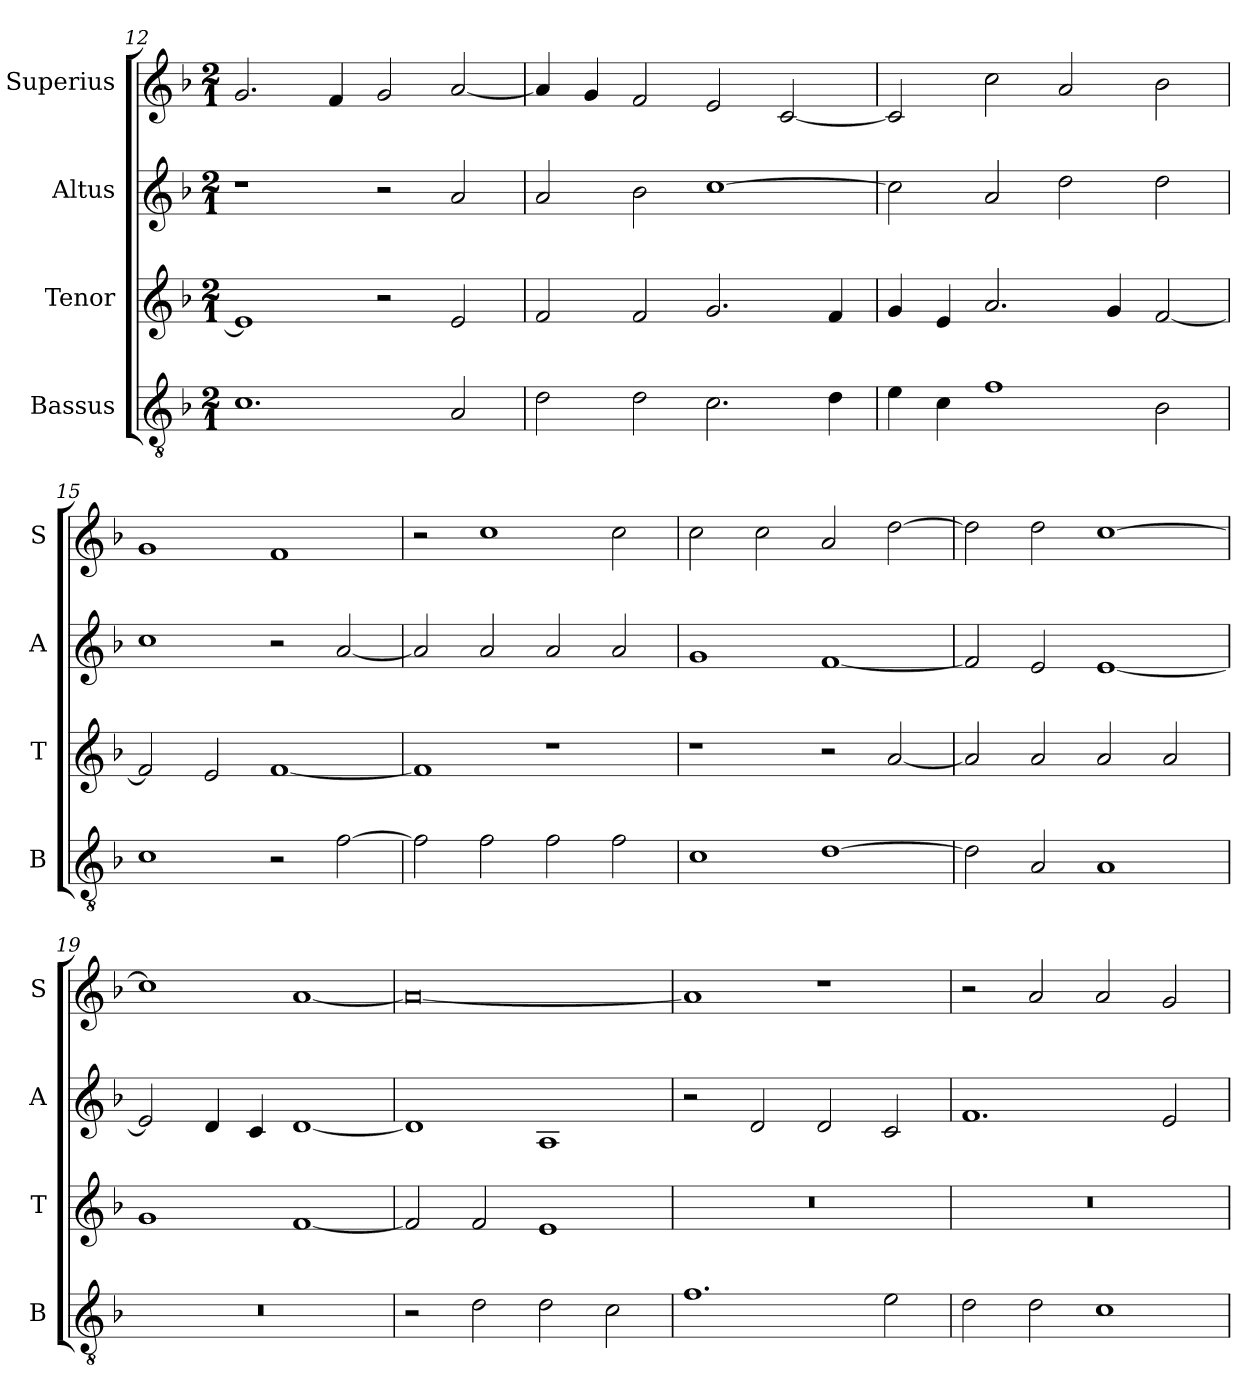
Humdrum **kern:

**kern	**kern	**kern	**kern
*part4	*part3	*part2	*part1
*staff4	*staff3	*staff2	*staff1
*I"Bassus	*I"Tenor	*I"Altus	*I"Superius
*I'B	*I'T	*I'A	*I'S
*clefGv2	*clefG2	*clefG2	*clefG2
*k[b-]	*k[b-]	*k[b-]	*k[b-]
*F:	*F:	*F:	*F:
*M2/1	*M2/1	*M2/1	*M2/1
=12	=12	=12	=12
1.c	1e]	1r	2.g
.	.	.	4f
.	2r	2r	2g
2A	2e	2a	[2a
=13	=13	=13	=13
2d	2f	2a	4a]
.	.	.	4g
2d	2f	2b-	2f
2.c	2.g	[1cc	2e
.	.	.	[2c
4d	4f	.	.
=14	=14	=14	=14
4e	4g	2cc]	2c]
4c	4e	.	.
1f	2.a	2a	2cc
.	.	2dd	2a
.	4g	.	.
2B-	[2f	2dd	2b-
=15	=15	=15	=15
1c	2f]	1cc	1g
.	2e	.	.
2r	[1f	2r	1f
[2f	.	[2a	.
=16	=16	=16	=16
2f]	1f]	2a]	2r
2f	.	2a	1cc
2f	1r	2a	.
2f	.	2a	2cc
=17	=17	=17	=17
1c	1r	1g	2cc
.	.	.	2cc
[1d	2r	[1f	2a
.	[2a	.	[2dd
=18	=18	=18	=18
2d]	2a]	2f]	2dd]
2A	2a	2e	2dd
1A	2a	[1e	[1cc
.	2a	.	.
=19	=19	=19	=19
0r	1g	2e]	1cc]
.	.	4d	.
.	.	4c	.
.	[1f	[1d	[1a
=20	=20	=20	=20
2r	2f]	1d]	0a_
2d	2f	.	.
2d	1e	1A	.
2c	.	.	.
=21	=21	=21	=21
1.f	0r	2r	1a]
.	.	2d	.
.	.	2d	1r
2e	.	2c	.
=22	=22	=22	=22
2d	0r	1.f	2r
2d	.	.	2a
1c	.	.	2a
.	.	2e	2g
=	=	=	=
*-	*-	*-	*-
